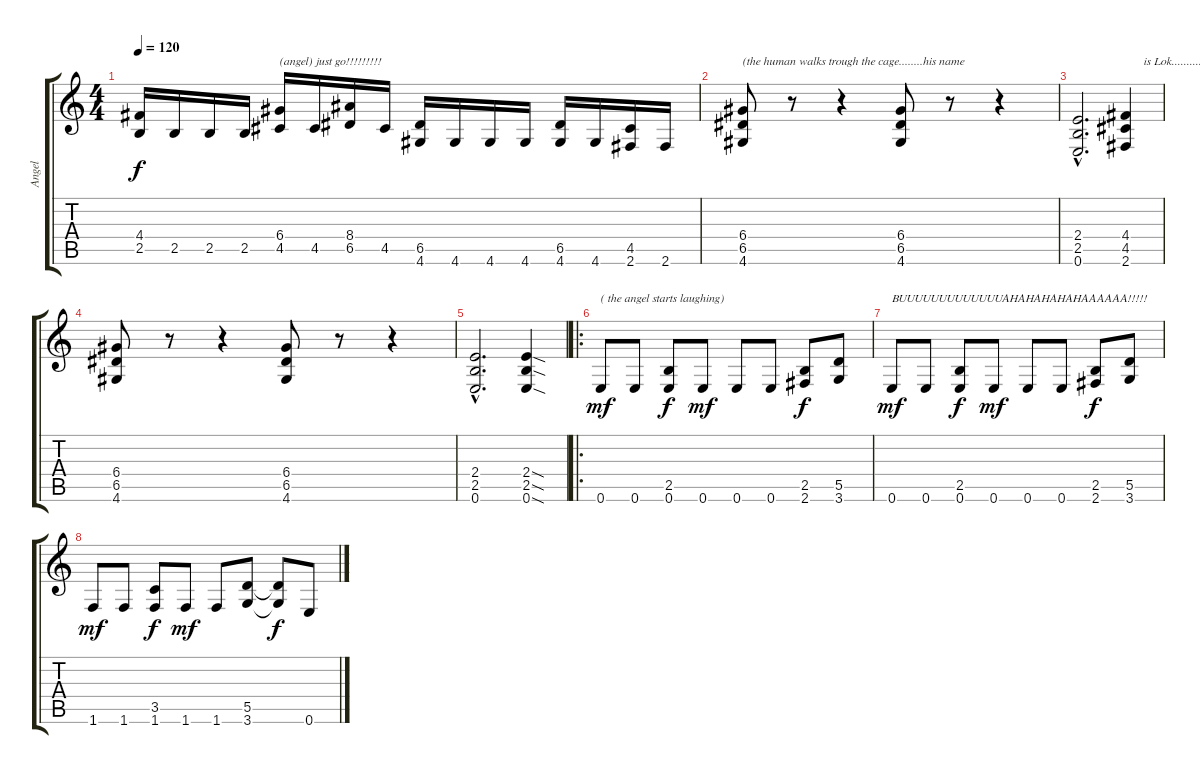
\track ("Angel" "Angel") {instrument overdrivenguitar}
\staff {score tabs}
\tuning (E4 B3 G3 D3 A2 E2) {hide}
\ts (4 4)
\tempo 120
\clef g2
\ks c
(4.4 2.5).16{dy f} 2.5.16 2.5.16 2.5.16 (6.4 4.5).16{txt "(angel) just go!!!!!!!!!"} 4.5.16 (8.4 6.5).16 4.5.16 (6.5 4.6).16 4.6.16 4.6.16 4.6.16 (6.5 4.6).16 4.6.16 (4.5 2.6).16 2.6.16 |
(6.4 6.5 4.6).8{txt "(the human walks trough the cage........his name"} r.8 r.4 (6.4 6.5 4.6).8 r.8 r.4 |
(2.4{hac} 2.5{hac} 0.6{hac}).2{d txt "                      is Lok................)"} (4.4 4.5 2.6).4 |
(6.4 6.5 4.6).8 r.8 r.4 (6.4 6.5 4.6).8 r.8 r.4 |
(2.4{hac} 2.5{hac} 0.6{hac}).2{d volume 13 balance 16 instrument overdrivenguitar} (2.4{sod} 2.5{sod} 0.6{sod}).4 |
\ro
0.6.8{txt "( the angel starts laughing)" dy mf} 0.6.8 (2.5 0.6).8{dy f} 0.6.8{dy mf} 0.6.8 0.6.8 (2.5 2.6).8{dy f} (5.5 3.6).8 |
0.6.8{txt "BUUUUUUUUUUUUUAHAHAHAHAHAAAAAA!!!!!" dy mf} 0.6.8 (2.5 0.6).8{dy f} 0.6.8{dy mf} 0.6.8 0.6.8 (2.5 2.6).8{dy f} (5.5 3.6).8 |
1.6.8{dy mf} 1.6.8 (3.5 1.6).8{dy f} 1.6.8{dy mf} 1.6.8 (5.5 3.6).8 (5.5{t} 3.6{t}).8{dy f} 0.6.8
